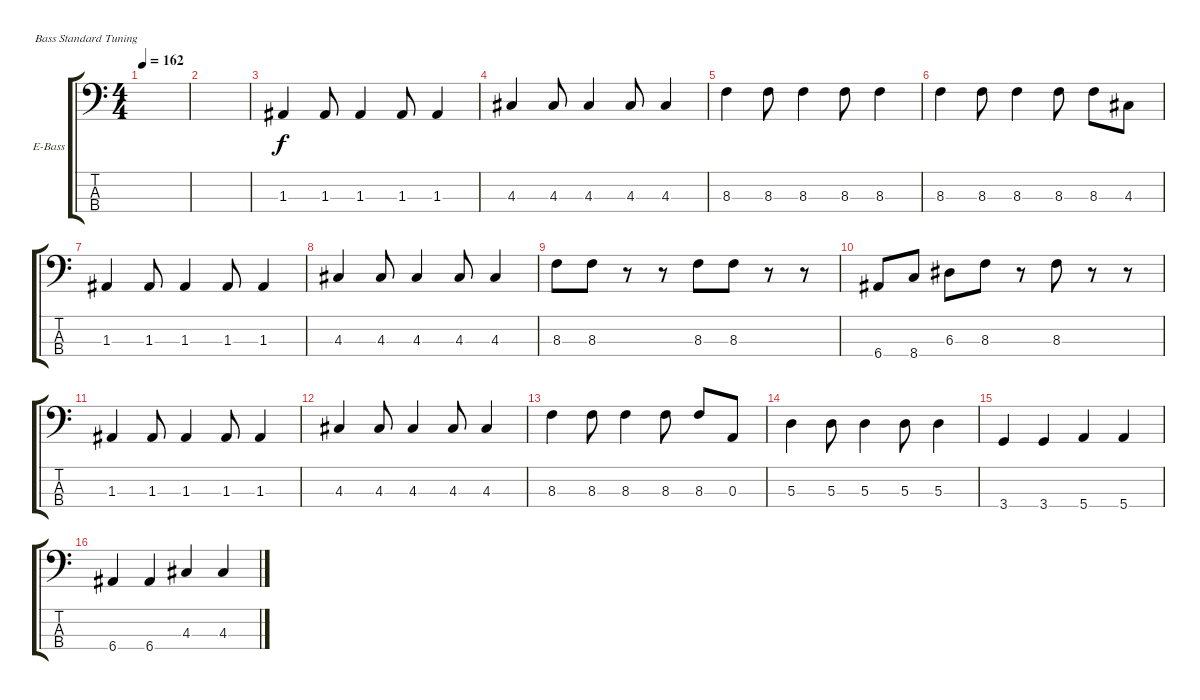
\defaultSystemsLayout 4
\bracketExtendMode groupsimilarinstruments
\firstSystemTrackNameOrientation horizontal
\otherSystemsTrackNameOrientation horizontal
\track ("Electric Bass" "E-Bass") {instrument electricbassfinger}
\staff {score tabs}
\tuning (G2 D2 A1 E1)
\ts (4 4)
\tempo 162
\clef f4
\ks c
|
|
1.3.4 1.3.8 1.3.4 1.3.8 1.3.4 |
4.3.4 4.3.8 4.3.4 4.3.8 4.3.4 |
8.3.4 8.3.8 8.3.4 8.3.8 8.3.4 |
8.3.4 8.3.8 8.3.4 8.3.8 8.3.8 4.3.8 |
1.3.4 1.3.8 1.3.4 1.3.8 1.3.4 |
4.3.4 4.3.8 4.3.4 4.3.8 4.3.4 |
8.3.8 8.3.8 r.8 r.8 8.3.8 8.3.8 r.8 r.8 |
6.4.8 8.4.8 6.3.8 8.3.8 r.8 8.3.8 r.8 r.8 |
1.3.4 1.3.8 1.3.4 1.3.8 1.3.4 |
4.3.4 4.3.8 4.3.4 4.3.8 4.3.4 |
8.3.4 8.3.8 8.3.4 8.3.8 8.3.8 0.3.8 |
5.3.4 5.3.8 5.3.4 5.3.8 5.3.4 |
3.4.4 3.4.4 5.4.4 5.4.4 |
6.4.4 6.4.4 4.3.4 4.3.4
